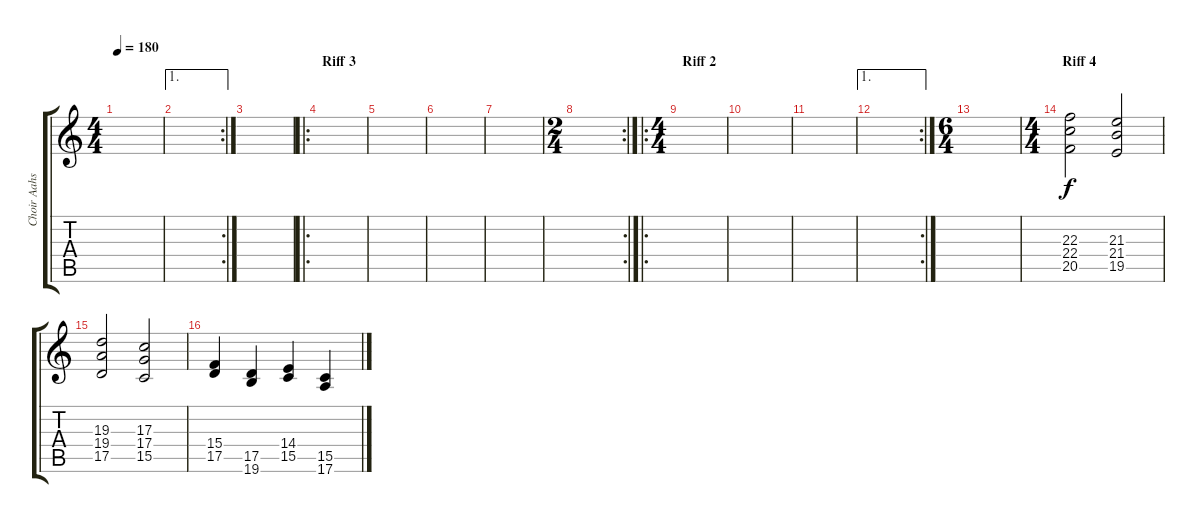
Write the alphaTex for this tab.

\track ("Choir Aahs" "Choir Aahs") {instrument voiceoohs}
\staff {score tabs}
\tuning (E4 B3 G3 D3 A2 E2) {hide}
\ts (4 4)
\tempo 180
\clef g2
\ks c
|
\ae 1
\rc 2
|
|
\ro
\section ("" "Riff 3")
|
|
|
|
\rc 2
\ts (2 4)
|
\ro
\ts (4 4)
\section ("" "Riff 2")
|
|
|
\ae 1
\rc 2
|
\ts (6 4)
|
\ts (4 4)
\section ("" "Riff 4")
(22.3 22.4 20.5).2{volume 12} (21.3 21.4 19.5).2{volume 12} |
(19.3 19.4 17.5).2{volume 12} (17.3 17.4 15.5).2{volume 12} |
(15.4 17.5).4{volume 12} (17.5 19.6).4{volume 12} (14.4 15.5).4{volume 12} (15.5 17.6).4{volume 12}
